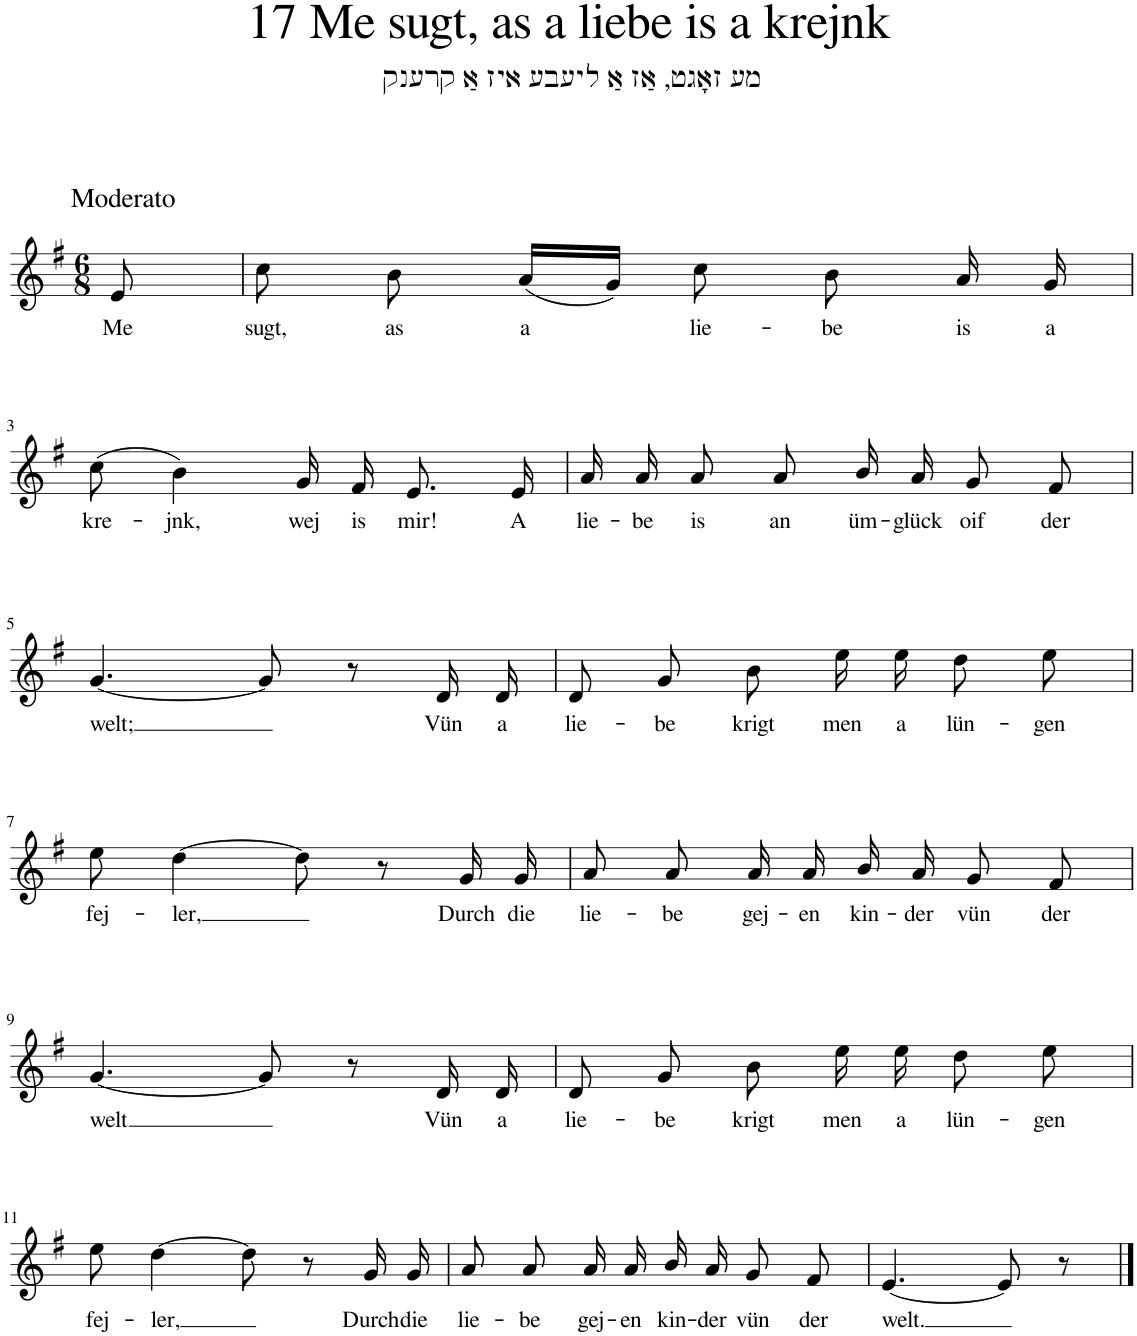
**kern	**text
*part1	*part1
*staff1	*staff1
*I"Piano	*
*I'Pno.	*
*clefG2	*
*k[f#]	*
*M6/8	*
=1	=1
!LO:TX:a:t=Moderato	!
!	!LO:LY:b
8e/	Me
=2	=2
!	!LO:LY:b
8cc\	sugt,
!	!LO:LY:b
8b\	as
!	!LO:LY:b
(16a/LL	a
16g/JJ)	.
!	!LO:LY:b
8cc\	lie-
!	!LO:LY:b
8b\	-be
!	!LO:LY:b
16a/	is
!	!LO:LY:b
16g/	a
!!LO:LB:g=z
=3	=3
!	!LO:LY:b
(8cc\	kre-
!	!LO:LY:b
4b\)	-jnk,
!	!LO:LY:b
16g/	wej
!	!LO:LY:b
16f#/	is
!	!LO:LY:b
8.e/	mir!
!	!LO:LY:b
16e/	A
=4	=4
!	!LO:LY:b
16a/	lie-
!	!LO:LY:b
16a/	-be
!	!LO:LY:b
8a/	is
!	!LO:LY:b
8a/	an
!	!LO:LY:b
16b/	üm-
!	!LO:LY:b
16a/	-glück
!	!LO:LY:b
8g/	oif
!	!LO:LY:b
8f#/	der
!!LO:LB:g=z
=5	=5
!	!LO:LY:b
[4.g/	welt;
8g/]	.
8r	.
!	!LO:LY:b
16d/	Vün
!	!LO:LY:b
16d/	a
=6	=6
!	!LO:LY:b
8d/	lie-
!	!LO:LY:b
8g/	-be
!	!LO:LY:b
8b\	krigt
!	!LO:LY:b
16ee\	men
!	!LO:LY:b
16ee\	a
!	!LO:LY:b
8dd\	lün-
!	!LO:LY:b
8ee\	-gen
!!LO:LB:g=z
=7	=7
!	!LO:LY:b
8ee\	fej-
!	!LO:LY:b
[4dd\	-ler,
8dd\]	.
8r	.
!	!LO:LY:b
16g/	Durch
!	!LO:LY:b
16g/	die
=8	=8
!	!LO:LY:b
8a/	lie-
!	!LO:LY:b
8a/	-be
!	!LO:LY:b
16a/	gej-
!	!LO:LY:b
16a/	-en
!	!LO:LY:b
16b/	kin-
!	!LO:LY:b
16a/	-der
!	!LO:LY:b
8g/	vün
!	!LO:LY:b
8f#/	der
!!LO:LB:g=z
=9	=9
!	!LO:LY:b
[4.g/	welt
8g/]	.
8r	.
!	!LO:LY:b
16d/	Vün
!	!LO:LY:b
16d/	a
=10	=10
!	!LO:LY:b
8d/	lie-
!	!LO:LY:b
8g/	-be
!	!LO:LY:b
8b\	krigt
!	!LO:LY:b
16ee\	men
!	!LO:LY:b
16ee\	a
!	!LO:LY:b
8dd\	lün-
!	!LO:LY:b
8ee\	-gen
!!LO:LB:g=z
=11	=11
!	!LO:LY:b
8ee\	fej-
!	!LO:LY:b
[4dd\	-ler,
8dd\]	.
8r	.
!	!LO:LY:b
16g/	Durch
!	!LO:LY:b
16g/	die
=12	=12
!	!LO:LY:b
8a/	lie-
!	!LO:LY:b
8a/	-be
!	!LO:LY:b
16a/	gej-
!	!LO:LY:b
16a/	-en
!	!LO:LY:b
16b/	kin-
!	!LO:LY:b
16a/	-der
!	!LO:LY:b
8g/	vün
!	!LO:LY:b
8f#/	der
=13	=13
!	!LO:LY:b
[4.e/	welt.
8e/]	.
8r	.
==	==
*-	*-
